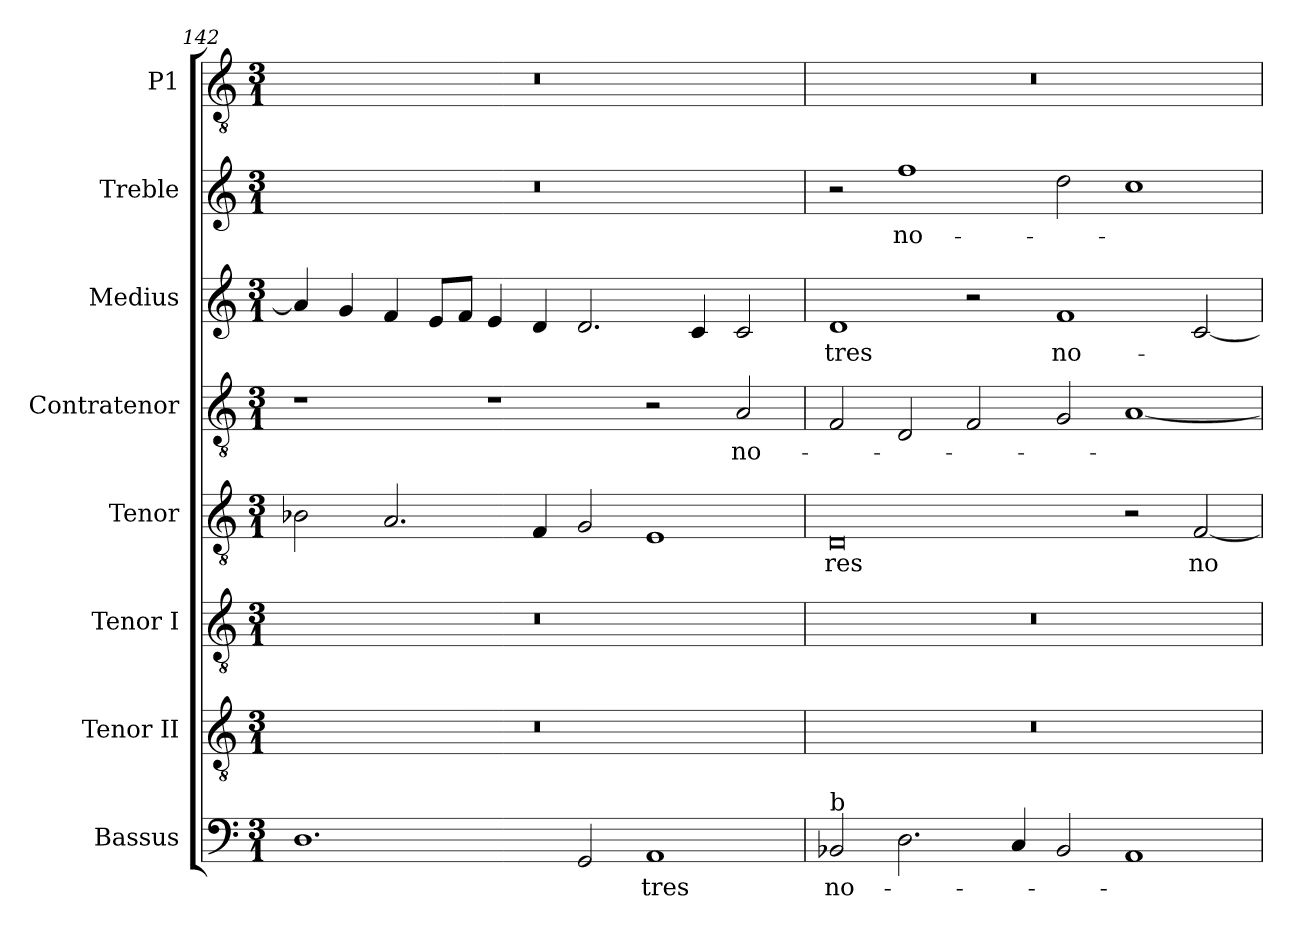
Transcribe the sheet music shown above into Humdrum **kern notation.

**kern	**text	**kern	**kern	**kern	**text	**kern	**text	**kern	**text	**kern	**text	**kern
*part8	*part8	*part7	*part6	*part5	*part5	*part4	*part4	*part3	*part3	*part2	*part2	*part1
*staff8	*staff8	*staff7	*staff6	*staff5	*staff5	*staff4	*staff4	*staff3	*staff3	*staff2	*staff2	*staff1
*I"Bassus	*	*I"Tenor II	*I"Tenor I	*I"Tenor	*	*I"Contratenor	*	*I"Medius	*	*I"Treble	*	*I"P1
*I'B.	*	*I'T II.	*I'T I.	*I'T.	*	*I'Ct.	*	*I'M.	*	*I'Tr.	*	*
*clefF4	*	*clefGv2	*clefGv2	*clefGv2	*	*clefGv2	*	*clefG2	*	*clefG2	*	*clefGv2
*	*	*ITrd7c12	*ITrd7c12	*ITrd7c12	*	*ITrd7c12	*	*	*	*	*	*ITrd7c12
*k[]	*	*k[]	*k[]	*k[]	*	*k[]	*	*k[]	*	*k[]	*	*k[]
*C:	*	*C:	*C:	*C:	*	*C:	*	*C:	*	*C:	*	*C:
*M3/1	*	*M3/1	*M3/1	*M3/1	*	*M3/1	*	*M3/1	*	*M3/1	*	*M3/1
=142	=142	=142	=142	=142	=142	=142	=142	=142	=142	=142	=142	=142
!	!	!LO:N:vis=1	!LO:N:vis=1	!	!	!	!	!	!	!LO:N:vis=1	!	!LO:N:vis=1
1.Di	.	0.r	0.r	2BB-Xi\	.	1r	.	4ai/]	.	0.r	.	0.r
.	.	.	.	.	.	.	.	4gi/	.	.	.	.
.	.	.	.	2.AAi/	.	.	.	4fi/	.	.	.	.
.	.	.	.	.	.	.	.	8ei/L	.	.	.	.
.	.	.	.	.	.	.	.	8fi/J	.	.	.	.
.	.	.	.	.	.	1r	.	4ei/	.	.	.	.
.	.	.	.	4FFi/	.	.	.	4di/	.	.	.	.
2GGi/	.	.	.	2GGi/	.	.	.	2.di/	.	.	.	.
!	!LO:LY:b:color=#000000	!	!	!	!	!	!	!	!	!	!	!
1AAi	-tres	.	.	1EEi	.	2r	.	.	.	.	.	.
.	.	.	.	.	.	.	.	4ci/	.	.	.	.
!	!	!	!	!	!	!	!LO:LY:b:color=#000000	!	!	!	!	!
.	.	.	.	.	.	2AAi/	no-	2ci/	.	.	.	.
!!LO:LB:g=z
=143`	=143`	=143`	=143`	=143`	=143`	=143`	=143`	=143`	=143`	=143`	=143`	=143`
!	!LO:LY:b:color=#000000	!LO:N:vis=1	!LO:N:vis=1	!	!	!	!	!	!	!	!	!
!	!	!	!	!	!LO:LY:b:color=#000000	!	!	!	!	!	!	!
!LO:TX:a:t=b	!	!	!	!	!	!	!	!	!	!	!	!
!	!	!	!	!	!	!	!	!	!LO:LY:b:color=#000000	!	!	!LO:N:vis=1
2BB-i/	no-	0.r	0.r	0DDi	-res	2FFi/	.	1di	-tres	2r	.	0.r
!	!	!	!	!	!	!	!	!	!	!	!LO:LY:b:color=#000000	!
2.Di\	.	.	.	.	.	2DDi/	.	.	.	1ffi	no-	.
.	.	.	.	.	.	2FFi/	.	2r	.	.	.	.
4Ci/	.	.	.	.	.	.	.	.	.	.	.	.
!	!	!	!	!	!	!	!	!	!LO:LY:b:color=#000000	!	!	!
2BB-i/	.	.	.	.	.	2GGi/	.	1fi	no-	2ddi\	.	.
1AAi	.	.	.	2r	.	[<1AAi	.	.	.	1cci	.	.
!	!	!	!	!	!LO:LY:b:color=#000000	!	!	!	!	!	!	!
.	.	.	.	[<2FFi/	no-	.	.	[<2ci/	.	.	.	.
=`	=`	=`	=`	=`	=`	=`	=`	=`	=`	=`	=`	=`
*-	*-	*-	*-	*-	*-	*-	*-	*-	*-	*-	*-	*-
